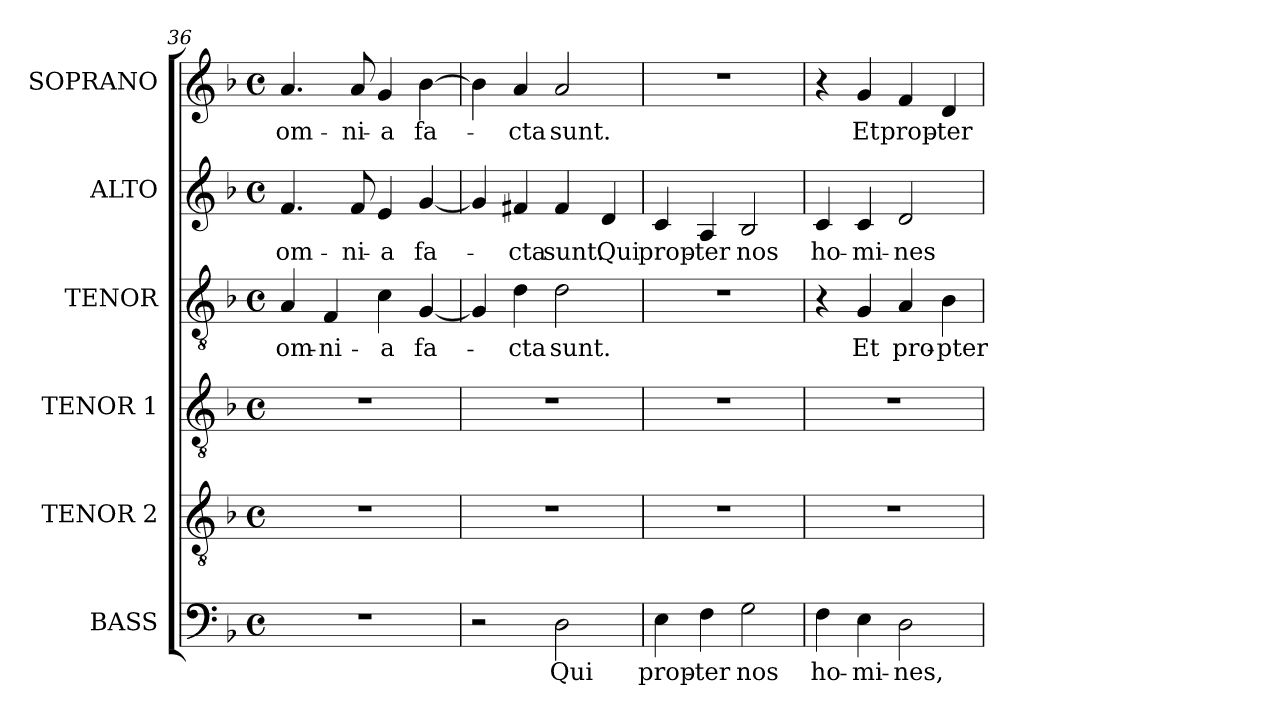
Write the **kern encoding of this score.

**kern	**text	**kern	**kern	**kern	**text	**kern	**text	**kern	**text
*part6	*part6	*part5	*part4	*part3	*part3	*part2	*part2	*part1	*part1
*staff6	*staff6	*staff5	*staff4	*staff3	*staff3	*staff2	*staff2	*staff1	*staff1
*I"BASS	*	*I"TENOR 2	*I"TENOR 1	*I"TENOR	*	*I"ALTO	*	*I"SOPRANO	*
*I'B.	*	*I'T2.	*I'T1.	*I'T.	*	*I'A.	*	*I'S.	*
!!LO:LB:g=z
*clefF4	*	*clefGv2	*clefGv2	*clefGv2	*	*clefG2	*	*clefG2	*
*	*	*ITrd7c12	*ITrd7c12	*ITrd7c12	*	*	*	*	*
*k[b-]	*	*k[b-]	*k[b-]	*k[b-]	*	*k[b-]	*	*k[b-]	*
*F:	*	*F:	*F:	*F:	*	*F:	*	*F:	*
*M4/4	*	*M4/4	*M4/4	*M4/4	*	*M4/4	*	*M4/4	*
*met(c)	*	*met(c)	*met(c)	*met(c)	*	*met(c)	*	*met(c)	*
=36	=36	=36	=36	=36	=36	=36	=36	=36	=36
!	!	!	!	!	!LO:LY:b:color=#000000	!	!	!	!
!	!	!	!	!	!	!	!LO:LY:b:color=#000000	!	!
!	!	!	!	!	!	!	!	!	!LO:LY:b:color=#000000
1r	.	1r	1r	4AAi/	om-	4.fi/	om-	4.ai/	om-
!	!	!	!	!	!LO:LY:b:color=#000000	!	!	!	!
.	.	.	.	4FFi/	-ni-	.	.	.	.
!	!	!	!	!	!	!	!LO:LY:b:color=#000000	!	!
!	!	!	!	!	!	!	!	!	!LO:LY:b:color=#000000
.	.	.	.	.	.	8fi/	-ni-	8ai/	-ni-
!	!	!	!	!	!LO:LY:b:color=#000000	!	!	!	!
!	!	!	!	!	!	!	!LO:LY:b:color=#000000	!	!
!	!	!	!	!	!	!	!	!	!LO:LY:b:color=#000000
.	.	.	.	4Ci\	-a	4ei/	-a	4gi/	-a
!	!	!	!	!	!LO:LY:b:color=#000000	!	!	!	!
!	!	!	!	!	!	!	!LO:LY:b:color=#000000	!	!
!	!	!	!	!	!	!	!	!	!LO:LY:b:color=#000000
.	.	.	.	[4GGi/	fa-	[4gi/	fa-	[4b-i\	fa-
=37	=37	=37	=37	=37	=37	=37	=37	=37	=37
2r	.	1r	1r	4GGi/]	.	4gi/]	.	4b-i\]	.
!	!	!	!	!	!LO:LY:b:color=#000000	!	!	!	!
!	!	!	!	!	!	!	!LO:LY:b:color=#000000	!	!
!	!	!	!	!	!	!	!	!	!LO:LY:b:color=#000000
.	.	.	.	4Di\	-cta	4f#Xi/	-cta	4ai/	-cta
!	!LO:LY:b:color=#000000	!	!	!	!	!	!	!	!
!	!	!	!	!	!LO:LY:b:color=#000000	!	!	!	!
!	!	!	!	!	!	!	!LO:LY:b:color=#000000	!	!
!	!	!	!	!	!	!	!	!	!LO:LY:b:color=#000000
2Di\	Qui	.	.	2Di\	sunt.	4f#i/	sunt.	2ai/	sunt.
!	!	!	!	!	!	!	!LO:LY:b:color=#000000	!	!
.	.	.	.	.	.	4di/	Qui	.	.
=38	=38	=38	=38	=38	=38	=38	=38	=38	=38
!	!LO:LY:b:color=#000000	!	!	!	!	!	!	!	!
!	!	!	!	!	!	!	!LO:LY:b:color=#000000	!	!
4Ei\	prop-	1r	1r	1r	.	4ci/	prop-	1r	.
!	!LO:LY:b:color=#000000	!	!	!	!	!	!	!	!
!	!	!	!	!	!	!	!LO:LY:b:color=#000000	!	!
4Fi\	-ter	.	.	.	.	4Ai/	-ter	.	.
!	!LO:LY:b:color=#000000	!	!	!	!	!	!	!	!
!	!	!	!	!	!	!	!LO:LY:b:color=#000000	!	!
2Gi\	nos	.	.	.	.	2B-i/	nos	.	.
=39	=39	=39	=39	=39	=39	=39	=39	=39	=39
!	!LO:LY:b:color=#000000	!	!	!	!	!	!	!	!
!	!	!	!	!	!	!	!LO:LY:b:color=#000000	!	!
4Fi\	ho-	1r	1r	4r	.	4ci/	ho-	4r	.
!	!LO:LY:b:color=#000000	!	!	!	!	!	!	!	!
!	!	!	!	!	!LO:LY:b:color=#000000	!	!	!	!
!	!	!	!	!	!	!	!LO:LY:b:color=#000000	!	!
!	!	!	!	!	!	!	!	!	!LO:LY:b:color=#000000
4Ei\	-mi-	.	.	4GGi/	Et	4ci/	-mi-	4gi/	Et
!	!LO:LY:b:color=#000000	!	!	!	!	!	!	!	!
!	!	!	!	!	!LO:LY:b:color=#000000	!	!	!	!
!	!	!	!	!	!	!	!LO:LY:b:color=#000000	!	!
!	!	!	!	!	!	!	!	!	!LO:LY:b:color=#000000
2Di\	-nes,	.	.	4AAi/	pro-	2di/	-nes	4fi/	prop-
!	!	!	!	!	!LO:LY:b:color=#000000	!	!	!	!
!	!	!	!	!	!	!	!	!	!LO:LY:b:color=#000000
.	.	.	.	4BB-i\	-pter	.	.	4di/	-ter
=	=	=	=	=	=	=	=	=	=
*-	*-	*-	*-	*-	*-	*-	*-	*-	*-
